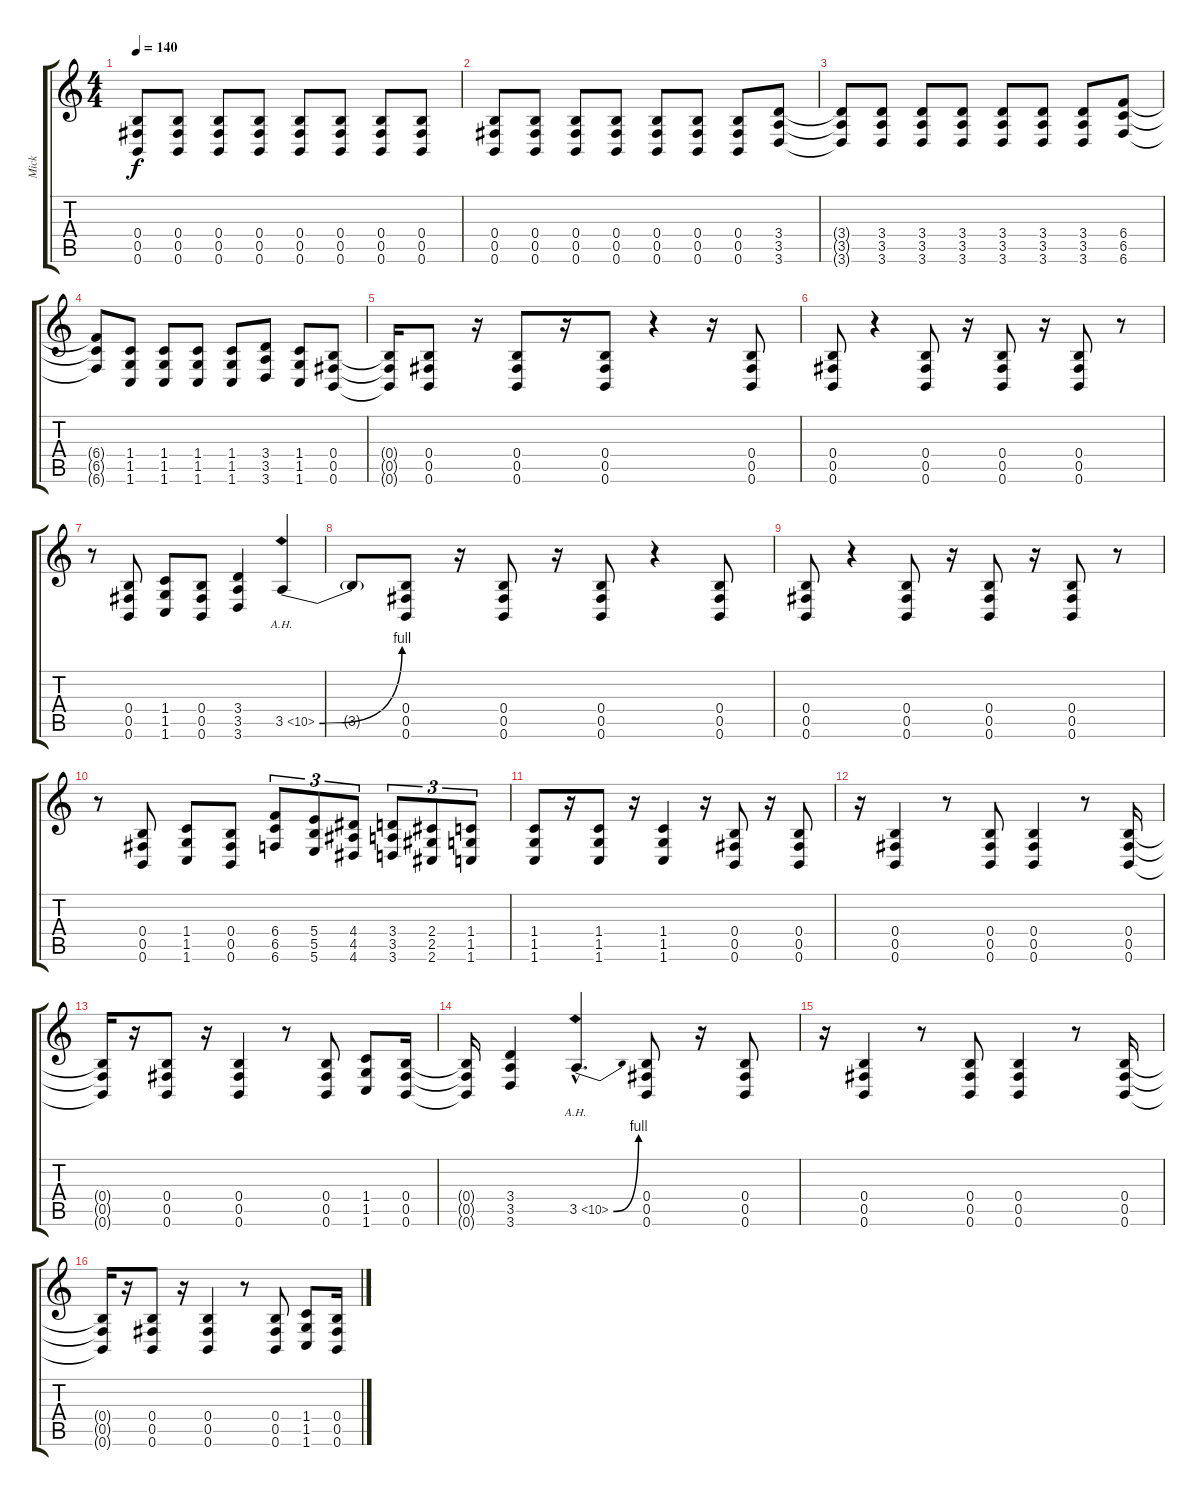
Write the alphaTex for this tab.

\track ("Mick" "Mick") {instrument distortionguitar}
\staff {score tabs}
\tuning (Db4 Ab3 E3 B2 Gb2 B1) {hide}
\ts (4 4)
\tempo 140
\clef g2
\ks c
(0.4{t} 0.5{t} 0.6{t}).8{dy f} (0.4 0.5 0.6).8 (0.4 0.5 0.6).8 (0.4 0.5 0.6).8 (0.4 0.5 0.6).8 (0.4 0.5 0.6).8 (0.4 0.5 0.6).8 (0.4 0.5 0.6).8 |
(0.4 0.5 0.6).8 (0.4 0.5 0.6).8 (0.4 0.5 0.6).8 (0.4 0.5 0.6).8 (0.4 0.5 0.6).8 (0.4 0.5 0.6).8 (0.4 0.5 0.6).8 (3.4 3.5 3.6).8 |
(3.4{t} 3.5{t} 3.6{t}).8 (3.4 3.5 3.6).8 (3.4 3.5 3.6).8 (3.4 3.5 3.6).8 (3.4 3.5 3.6).8 (3.4 3.5 3.6).8 (3.4 3.5 3.6).8 (6.4 6.5 6.6).8 |
(6.4{t} 6.5{t} 6.6{t}).8 (1.4 1.5 1.6).8 (1.4 1.5 1.6).8 (1.4 1.5 1.6).8 (1.4 1.5 1.6).8 (3.4 3.5 3.6).8 (1.4 1.5 1.6).8 (0.4 0.5 0.6).8 |
(0.4{t} 0.5{t} 0.6{t}).16 (0.4 0.5 0.6).8 r.16 (0.4 0.5 0.6).8 r.16 (0.4 0.5 0.6).8 r.4 r.16 (0.4 0.5 0.6).8 |
(0.4 0.5 0.6).8 r.4 (0.4 0.5 0.6).8 r.16 (0.4 0.5 0.6).8 r.16 (0.4 0.5 0.6).8 r.8 |
r.8 (0.4 0.5 0.6).8 (1.4 1.5 1.6).8 (0.4 0.5 0.6).8 (3.4 3.5 3.6).4 3.5{be (bend 0 0 60 4) ah 7}.4 |
3.5{t}.8 (0.4 0.5 0.6).8 r.16 (0.4 0.5 0.6).8 r.16 (0.4 0.5 0.6).8 r.4 (0.4 0.5 0.6).8 |
(0.4 0.5 0.6).8 r.4 (0.4 0.5 0.6).8 r.16 (0.4 0.5 0.6).8 r.16 (0.4 0.5 0.6).8 r.8 |
r.8 (0.4 0.5 0.6).8 (1.4 1.5 1.6).8 (0.4 0.5 0.6).8 (6.4 6.5 6.6).8{tu (3 2)} (5.4 5.5 5.6).8{tu (3 2)} (4.4 4.5 4.6).8{tu (3 2)} (3.4 3.5 3.6).8{tu (3 2)} (2.4 2.5 2.6).8{tu (3 2)} (1.4 1.5 1.6).8{tu (3 2)} |
(1.4 1.5 1.6).8 r.16 (1.4 1.5 1.6).8 r.16 (1.4 1.5 1.6).4 r.16 (0.4 0.5 0.6).8 r.16 (0.4 0.5 0.6).8 |
r.16 (0.4 0.5 0.6).4 r.8 (0.4 0.5 0.6).8 (0.4 0.5 0.6).4 r.8 (0.4 0.5 0.6).16 |
(0.4{t} 0.5{t} 0.6{t}).16 r.16 (0.4 0.5 0.6).8 r.16 (0.4 0.5 0.6).4 r.8 (0.4 0.5 0.6).8 (1.4 1.5 1.6).8 (0.4 0.5 0.6).16 |
(0.4{t} 0.5{t} 0.6{t}).16 (3.4 3.5 3.6).4 3.5{be (bend 0 0 60 4) ah 7 hac}.4{d} (0.4 0.5 0.6).8 r.16 (0.4 0.5 0.6).8 |
r.16 (0.4 0.5 0.6).4 r.8 (0.4 0.5 0.6).8 (0.4 0.5 0.6).4 r.8 (0.4 0.5 0.6).16 |
(0.4{t} 0.5{t} 0.6{t}).16 r.16 (0.4 0.5 0.6).8 r.16 (0.4 0.5 0.6).4 r.8 (0.4 0.5 0.6).8 (1.4 1.5 1.6).8 (0.4 0.5 0.6).16
